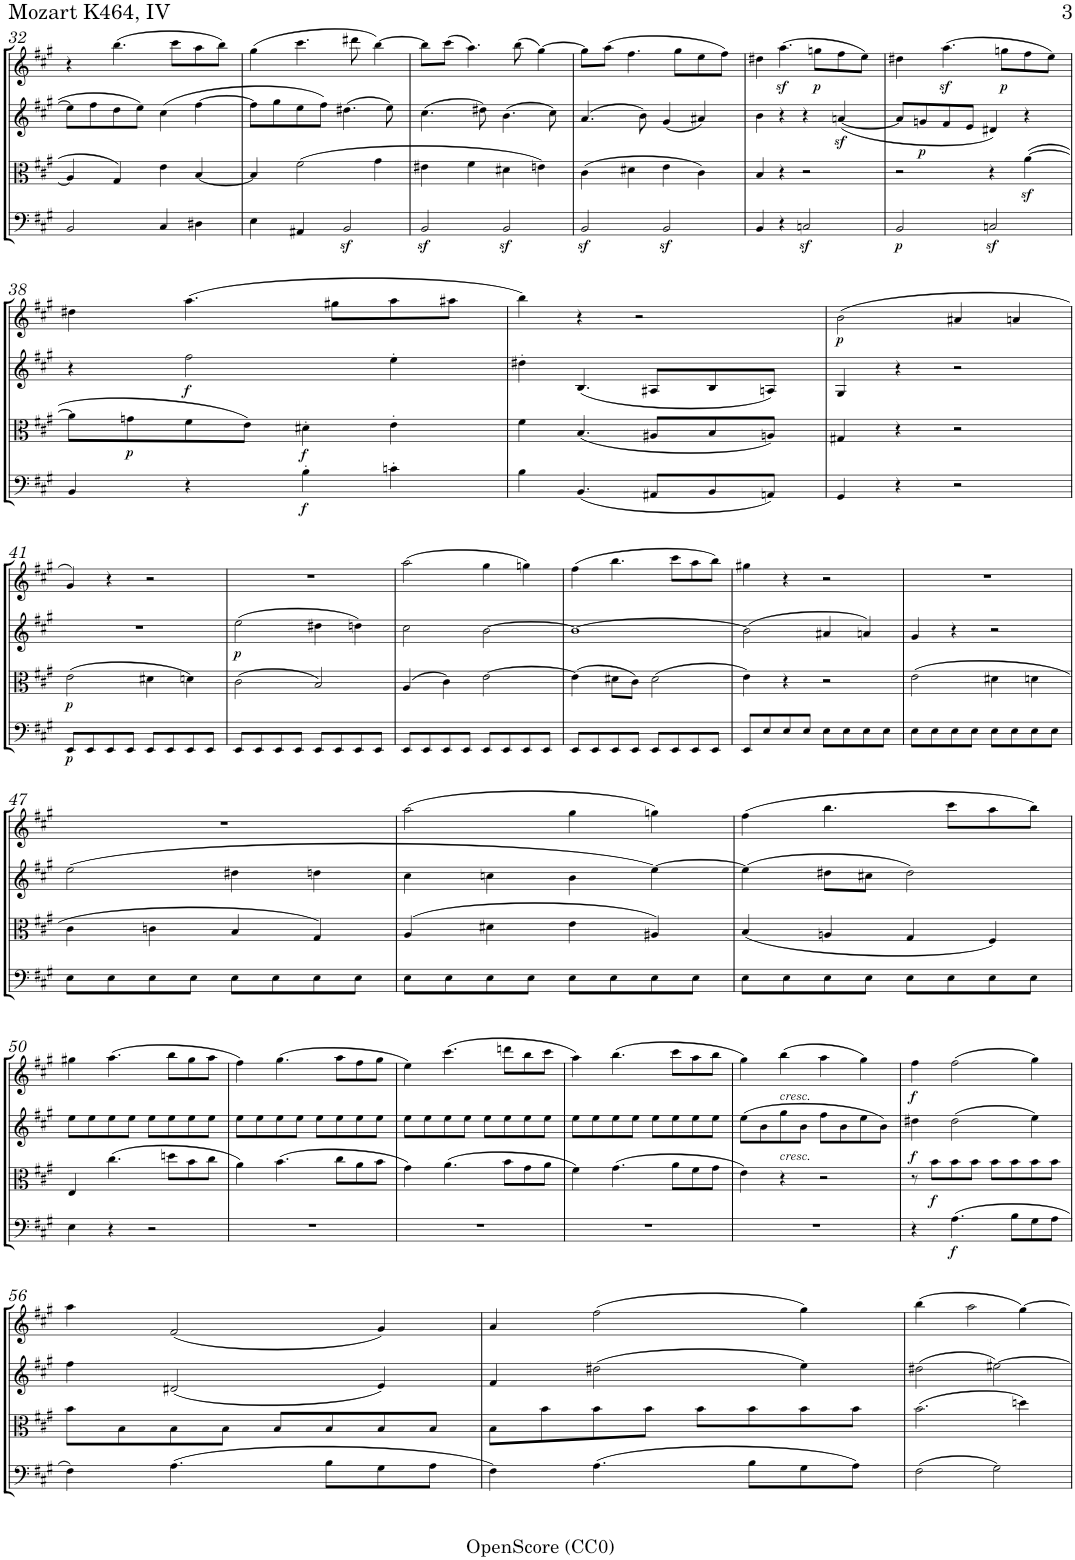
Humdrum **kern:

**kern	**dynam	**kern	**dynam	**kern	**dynam	**kern	**dynam
*part4	*part4	*part3	*part3	*part2	*part2	*part1	*part1
*staff4	*staff4	*staff3	*staff3	*staff2	*staff2	*staff1	*staff1
*I"Violoncello	*	*I"Viola	*	*I"Violin 2	*	*I"Violin 1	*
*I'Vc	*	*I'Vla	*	*I'Vln	*	*I'Vln	*
!!LO:PB:g=z
*clefF4	*	*clefC3	*	*clefG2	*	*clefG2	*
*k[f#c#g#]	*	*k[f#c#g#]	*	*k[f#c#g#]	*	*k[f#c#g#]	*
*M4/4	*	*M4/4	*	*M4/4	*	*M4/4	*
*met(c)	*	*met(c)	*	*met(c)	*	*met(c)	*
=32	=32	=32	=32	=32	=32	=32	=32
2BB/	.	4A/]	.	8ee\L]	.	4r	.
.	.	.	.	8ff#\	.	.	.
.	.	4G#/	.	8dd\	.	(4.bb\	.
.	.	.	.	8ee\J	.	.	.
4C#/	.	4e\	.	(4cc#\	.	.	.
.	.	.	.	.	.	8ccc#\L	.
4D#X\	.	[4B/	.	[4ff#\	.	8aa\	.
.	.	.	.	.	.	8bb\J)	.
=33	=33	=33	=33	=33	=33	=33	=33
4E\	.	4B/]	.	8ff#\L]	.	(4gg#\	.
.	.	.	.	8gg#\	.	.	.
4AA#X/	.	(2f#\	.	8ee\	.	4.ccc#\	.
.	.	.	.	8ff#\J)	.	.	.
2BBz</	.	.	.	(4.dd#X\	.	.	.
.	.	.	.	.	.	8ddd#X\	.
.	.	4g#\	.	.	.	[4bb\)	.
.	.	.	.	8ee\)	.	.	.
=34	=34	=34	=34	=34	=34	=34	=34
2BBz</	.	4e#X\	.	(4.cc#\	.	8bb\L]	.
.	.	.	.	.	.	(8ccc#\J	.
.	.	4f#\	.	.	.	4.aa\)	.
.	.	.	.	8dd#X\)	.	.	.
2BBz</	.	4d#X\	.	(4.b\	.	.	.
.	.	.	.	.	.	(8bb\	.
.	.	4en\)	.	.	.	[4gg#\)	.
.	.	.	.	8cc#\)	.	.	.
=35	=35	=35	=35	=35	=35	=35	=35
2BBz</	.	(4c#\	.	(4.a/	.	8gg#\L]	.
.	.	.	.	.	.	(8aa\J	.
.	.	4d#X\	.	.	.	4.ff#\	.
.	.	.	.	8b\)	.	.	.
2BBz</	.	4e\	.	(4g#/	.	.	.
.	.	.	.	.	.	8gg#\L	.
.	.	4c#\)	.	4a#X/)	.	8ee\	.
.	.	.	.	.	.	8ff#\J)	.
=36	=36	=36	=36	=36	=36	=36	=36
4BB/	.	4B/	.	4b\	.	4dd#X\	.
4r	.	4r	.	4r	.	(4.aaz<\	.
2Cnz</	.	2r	.	4r	.	.	.
!	!	!	!	!	!	!	!LO:DY:b
.	.	.	.	.	.	8ggn\L	p
.	.	.	.	([4anz</	.	8ff#\	.
.	.	.	.	.	.	8ee\J)	.
=37	=37	=37	=37	=37	=37	=37	=37
!	!LO:DY:b	!	!	!	!	!	!
2BB/	p	2r	.	8a/L]	.	4dd#X\	.
!	!	!	!	!	!LO:DY:b	!	!
.	.	.	.	8gn/	p	.	.
.	.	.	.	8f#/	.	(4.aaz<\	.
.	.	.	.	8e/J	.	.	.
2Cnz</	.	4r	.	4d#X/)	.	.	.
!	!	!	!	!	!	!	!LO:DY:b
.	.	.	.	.	.	8ggn\L	p
.	.	([4az<\	.	4r	.	8ff#\	.
.	.	.	.	.	.	8ee\J)	.
!!LO:LB:g=z
=38	=38	=38	=38	=38	=38	=38	=38
4BB/	.	8a\L]	.	4r	.	4dd#X\	.
!	!	!	!LO:DY:b	!	!	!	!
.	.	8gn\	p	.	.	.	.
!	!	!	!	!	!LO:DY:b	!	!
4r	.	8f#\	.	2ff#\	f	(4.aa\	.
.	.	8e\J)	.	.	.	.	.
!	!LO:DY:b	!	!LO:DY:b	!	!	!	!
4B'\	f	4d#X'\	f	.	.	.	.
.	.	.	.	.	.	8gg#X\L	.
4cn'\	.	4e'\	.	4ee'\	.	8aa\	.
.	.	.	.	.	.	8aa#X\J	.
=39	=39	=39	=39	=39	=39	=39	=39
4B\	.	4f#\	.	4dd#X'\	.	4bb\)	.
(4.BB/	.	(4.B/	.	(4.B/	.	4r	.
.	.	.	.	.	.	2r	.
8AA#X/L	.	8A#X/L	.	8A#X/L	.	.	.
8BB/	.	8B/	.	8B/	.	.	.
8AAn/J)	.	8An/J)	.	8An/J)	.	.	.
=40	=40	=40	=40	=40	=40	=40	=40
!	!	!	!	!	!	!	!LO:DY:b
4GG#/	.	4G#X/	.	4G#/	.	(2b\	p
4r	.	4r	.	4r	.	.	.
2r	.	2r	.	2r	.	4a#X/	.
.	.	.	.	.	.	4an/	.
!!LO:LB:g=z
=41	=41	=41	=41	=41	=41	=41	=41
!	!LO:DY:b	!	!LO:DY:b	!	!	!	!
8EE/L	p	(2e\	p	1r	.	4g#/)	.
8EE/	.	.	.	.	.	.	.
8EE/	.	.	.	.	.	4r	.
8EE/J	.	.	.	.	.	.	.
8EE/L	.	4d#X\	.	.	.	2r	.
8EE/	.	.	.	.	.	.	.
8EE/	.	4dn\)	.	.	.	.	.
8EE/J	.	.	.	.	.	.	.
=42	=42	=42	=42	=42	=42	=42	=42
!	!	!	!	!	!LO:DY:b	!	!
8EE/L	.	(2c#\	.	(2ee\	p	1r	.
8EE/	.	.	.	.	.	.	.
8EE/	.	.	.	.	.	.	.
8EE/J	.	.	.	.	.	.	.
8EE/L	.	2B/)	.	4dd#X\	.	.	.
8EE/	.	.	.	.	.	.	.
8EE/	.	.	.	4ddn\)	.	.	.
8EE/J	.	.	.	.	.	.	.
=43	=43	=43	=43	=43	=43	=43	=43
8EE/L	.	(4A/	.	2cc#\	.	(2aa\	.
8EE/	.	.	.	.	.	.	.
8EE/	.	4c#\)	.	.	.	.	.
8EE/J	.	.	.	.	.	.	.
8EE/L	.	[2e\	.	[2b\	.	4gg#\	.
8EE/	.	.	.	.	.	.	.
8EE/	.	.	.	.	.	4ggn\)	.
8EE/J	.	.	.	.	.	.	.
=44	=44	=44	=44	=44	=44	=44	=44
8EE/L	.	(4e\]	.	1b_	.	(4ff#\	.
8EE/	.	.	.	.	.	.	.
8EE/	.	8d#X\L	.	.	.	4.bb\	.
8EE/J	.	8c#\J)	.	.	.	.	.
8EE/L	.	(2d#\	.	.	.	.	.
8EE/	.	.	.	.	.	8ccc#\L	.
8EE/	.	.	.	.	.	8aa\	.
8EE/J	.	.	.	.	.	8bb\J)	.
=45	=45	=45	=45	=45	=45	=45	=45
8EE/L	.	4e\)	.	(2b\]	.	4gg#X\	.
8E/	.	.	.	.	.	.	.
8E/	.	4r	.	.	.	4r	.
8E/J	.	.	.	.	.	.	.
8E\L	.	2r	.	4a#X/	.	2r	.
8E\	.	.	.	.	.	.	.
8E\	.	.	.	4an/)	.	.	.
8E\J	.	.	.	.	.	.	.
=46	=46	=46	=46	=46	=46	=46	=46
8E\L	.	(2e\	.	4g#/	.	1r	.
8E\	.	.	.	.	.	.	.
8E\	.	.	.	4r	.	.	.
8E\J	.	.	.	.	.	.	.
8E\L	.	4d#X\	.	2r	.	.	.
8E\	.	.	.	.	.	.	.
8E\	.	4dn\	.	.	.	.	.
8E\J	.	.	.	.	.	.	.
!!LO:LB:g=z
=47	=47	=47	=47	=47	=47	=47	=47
8E\L	.	4c#\	.	(2ee\	.	1r	.
8E\	.	.	.	.	.	.	.
8E\	.	4cn\	.	.	.	.	.
8E\J	.	.	.	.	.	.	.
8E\L	.	4B/	.	4dd#X\	.	.	.
8E\	.	.	.	.	.	.	.
8E\	.	4G#/)	.	4ddn\	.	.	.
8E\J	.	.	.	.	.	.	.
=48	=48	=48	=48	=48	=48	=48	=48
8E\L	.	(4A/	.	4cc#\	.	(2aa\	.
8E\	.	.	.	.	.	.	.
8E\	.	4d#X\	.	4ccn\	.	.	.
8E\J	.	.	.	.	.	.	.
8E\L	.	4e\	.	4b\	.	4gg#\	.
8E\	.	.	.	.	.	.	.
8E\	.	4A#X/)	.	[4ee\)	.	4ggn\)	.
8E\J	.	.	.	.	.	.	.
=49	=49	=49	=49	=49	=49	=49	=49
8E\L	.	(4B/	.	(4ee\]	.	(4ff#\	.
8E\	.	.	.	.	.	.	.
8E\	.	4An/	.	8dd#X\L	.	4.bb\	.
8E\J	.	.	.	8cc#X\J	.	.	.
8E\L	.	4G#/	.	2dd#\)	.	.	.
8E\	.	.	.	.	.	8ccc#\L	.
8E\	.	4F#/)	.	.	.	8aa\	.
8E\J	.	.	.	.	.	8bb\J)	.
!!LO:LB:g=z
=50	=50	=50	=50	=50	=50	=50	=50
4E\	.	4E/	.	8ee\L	.	4gg#X\	.
.	.	.	.	8ee\	.	.	.
4r	.	(4.cc#\	.	8ee\	.	(4.aa\	.
.	.	.	.	8ee\J	.	.	.
2r	.	.	.	8ee\L	.	.	.
.	.	8ddn\L	.	8ee\	.	8bb\L	.
.	.	8b\	.	8ee\	.	8gg#\	.
.	.	8cc#\J	.	8ee\J	.	8aa\J	.
=51	=51	=51	=51	=51	=51	=51	=51
1r	.	4a\)	.	8ee\L	.	4ff#\)	.
.	.	.	.	8ee\	.	.	.
.	.	(4.b\	.	8ee\	.	(4.gg#\	.
.	.	.	.	8ee\J	.	.	.
.	.	.	.	8ee\L	.	.	.
.	.	8cc#\L	.	8ee\	.	8aa\L	.
.	.	8a\	.	8ee\	.	8ff#\	.
.	.	8b\J	.	8ee\J	.	8gg#\J	.
=52	=52	=52	=52	=52	=52	=52	=52
1r	.	4g#\)	.	8ee\L	.	4ee\)	.
.	.	.	.	8ee\	.	.	.
.	.	(4.a\	.	8ee\	.	(4.ccc#\	.
.	.	.	.	8ee\J	.	.	.
.	.	.	.	8ee\L	.	.	.
.	.	8b\L	.	8ee\	.	8dddn\L	.
.	.	8g#\	.	8ee\	.	8bb\	.
.	.	8a\J	.	8ee\J	.	8ccc#\J	.
=53	=53	=53	=53	=53	=53	=53	=53
1r	.	4f#\)	.	8ee\L	.	4aa\)	.
.	.	.	.	8ee\	.	.	.
.	.	(4.g#\	.	8ee\	.	(4.bb\	.
.	.	.	.	8ee\J	.	.	.
.	.	.	.	8ee\L	.	.	.
.	.	8a\L	.	8ee\	.	8ccc#\L	.
.	.	8f#\	.	8ee\	.	8aa\	.
.	.	8g#\J	.	8ee\J	.	8bb\J	.
=54	=54	=54	=54	=54	=54	=54	=54
1r	.	4e\)	.	(8ee\L	.	4gg#\)	.
.	.	.	.	8b\	.	.	.
!	!	!	!	!	!	!LO:TX:b:i:t=cresc.	!
!	!	!	!	!LO:TX:b:i:t=cresc.	!	!	!
.	.	4r	.	8gg#\	.	(4bb\	.
.	.	.	.	8b\J	.	.	.
.	.	2r	.	8ff#\L	.	4aa\	.
.	.	.	.	8b\	.	.	.
.	.	.	.	8ee\	.	4gg#\)	.
.	.	.	.	8b\J)	.	.	.
=55	=55	=55	=55	=55	=55	=55	=55
!	!	!	!	!	!LO:DY:b	!	!LO:DY:b
4r	.	8r	.	4dd#X\	f	4ff#\	f
!	!	!	!LO:DY:b	!	!	!	!
.	.	8b\L	f	.	.	.	.
!	!LO:DY:b	!	!	!	!	!	!
(4.A\	f	8b\	.	(2dd#\	.	(2ff#\	.
.	.	8b\J	.	.	.	.	.
.	.	8b\L	.	.	.	.	.
8B\L	.	8b\	.	.	.	.	.
8G#\	.	8b\	.	4ee\)	.	4gg#\)	.
8A\J	.	8b\J	.	.	.	.	.
!!LO:LB:g=z
=56	=56	=56	=56	=56	=56	=56	=56
4F#\)	.	8b\L	.	4ff#\	.	4aa\	.
.	.	8B\	.	.	.	.	.
(4.A\	.	8B\	.	(2d#X/	.	(2f#/	.
.	.	8B\J	.	.	.	.	.
.	.	8B/L	.	.	.	.	.
8B\L	.	8B/	.	.	.	.	.
8G#\	.	8B/	.	4e/)	.	4g#/)	.
8A\J	.	8B/J	.	.	.	.	.
=57	=57	=57	=57	=57	=57	=57	=57
4F#\)	.	8B\L	.	4f#/	.	4a/	.
.	.	8b\	.	.	.	.	.
(4.A\	.	8b\	.	(2dd#X\	.	(2ff#\	.
.	.	8b\J	.	.	.	.	.
.	.	8b\L	.	.	.	.	.
8B\L	.	8b\	.	.	.	.	.
8G#\	.	8b\	.	4ee\)	.	4gg#\)	.
8A\J)	.	8b\J	.	.	.	.	.
=58	=58	=58	=58	=58	=58	=58	=58
(2F#\	.	(2.b\	.	(2dd#X\	.	(4bb\	.
.	.	.	.	.	.	2aa\	.
2G#\)	.	.	.	[2ee#X\)	.	.	.
.	.	4ddn\)	.	.	.	[4gg#\)	.
=	=	=	=	=	=	=	=
*-	*-	*-	*-	*-	*-	*-	*-
